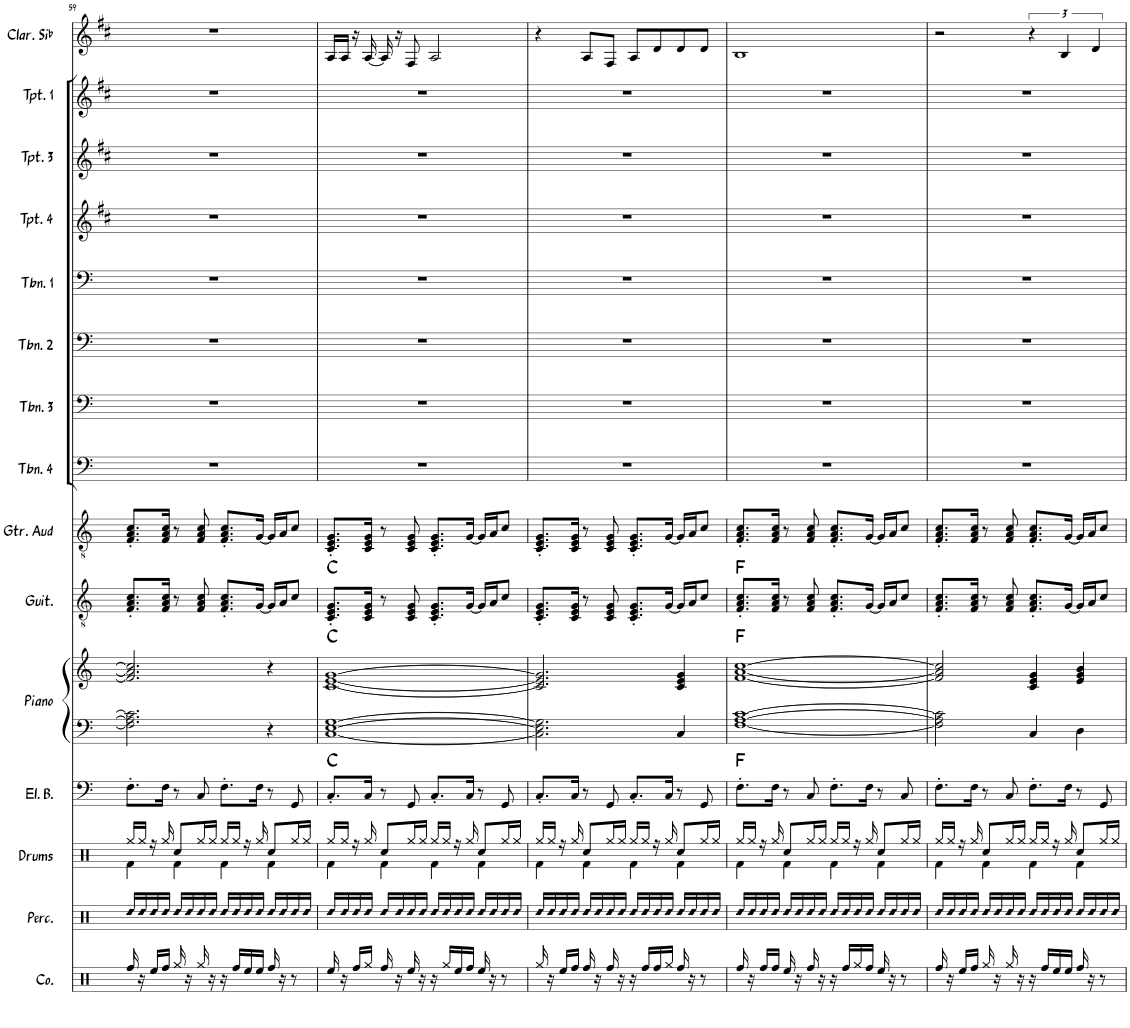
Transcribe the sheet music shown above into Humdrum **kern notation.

**kern	**kern	**kern	**kern	**harte	**kern	**kern	**harte	**kern	**harte	**kern	**kern	**kern	**kern	**kern	**kern	**kern	**kern	**kern
*part15	*part14	*part13	*part12	*part12	*part11	*part11	*part11	*part10	*part10	*part9	*part8	*part7	*part6	*part5	*part4	*part3	*part2	*part1
*staff16	*staff15	*staff14	*staff13	*	*staff12	*staff11	*	*staff10	*	*staff9	*staff8	*staff7	*staff6	*staff5	*staff4	*staff3	*staff2	*staff1
*I"Congas	*I"Percussion	*I"Drums	*I"Electric Bass	*	*I"Piano	*	*	*I"Guitar	*	*I"Guitar Audio	*I"Trombone 4	*I"Trombone 3	*I"Trombone 2	*I"Trombone 1	*I"Trumpet 4	*I"Trumpet 3	*I"Trumpet 1	*I"Clarinette en Sib
*I'Co.	*I'Perc.	*I'Drums	*I'El. B.	*	*I'Piano	*	*	*I'Guit.	*	*I'Gtr. Aud	*I'Tbn. 4	*I'Tbn. 3	*I'Tbn. 2	*I'Tbn. 1	*I'Tpt. 4	*I'Tpt. 3	*I'Tpt. 1	*I'Clar. Sib
!!LO:PB:g=z
*clefX	*clefX	*clefX	*clefF4	*	*clefF4	*clefG2	*	*clefGv2	*	*clefGv2	*clefF4	*clefF4	*clefF4	*clefF4	*clefG2	*clefG2	*clefG2	*clefG2
*	*	*	*Trd7c12	*	*	*	*	*	*	*	*	*	*	*	*Trd1c2	*Trd1c2	*Trd1c2	*Trd1c2
*k[]	*k[]	*k[]	*k[]	*	*k[]	*k[]	*	*k[]	*	*k[]	*k[]	*k[]	*k[]	*k[]	*k[f#c#]	*k[f#c#]	*k[f#c#]	*k[f#c#]
*M4/4	*M4/4	*M4/4	*M4/4	*	*M4/4	*M4/4	*	*M4/4	*	*M4/4	*M4/4	*M4/4	*M4/4	*M4/4	*M4/4	*M4/4	*M4/4	*M4/4
=59	=59	=59	=59	=59	=59	=59	=59	=59	=59	=59	=59	=59	=59	=59	=59	=59	=59	=59
!	!LO:N:head=diamond	!	!	!	!	!	!	!	!	!	!	!	!	!	!	!	!	!
*	*	*^	*	*	*	*	*	*	*	*	*	*	*	*	*	*	*	*
16Rff/	16Rdd/LL	16Rgg/LL	4Rf\	8.F'\L	.	2.F\] 2.A\] 2.c\]	2.f/] 2.a/] 2.cc/]	.	8.F/' 8.A/' 8.c/'L	.	8.F/' 8.A/' 8.c/'L	1r	1r	1r	1r	1r	1r	1r	1r
!	!LO:N:head=diamond	!	!	!	!	!	!	!	!	!	!	!	!	!	!	!	!	!	!
16r	16Rdd/	16Rgg/JJ	.	.	.	.	.	.	.	.	.	.	.	.	.	.	.	.	.
!	!LO:N:head=diamond	!	!	!	!	!	!	!	!	!	!	!	!	!	!	!	!	!	!
16Ree/LL	16Rdd/	16r	.	.	.	.	.	.	.	.	.	.	.	.	.	.	.	.	.
!	!LO:N:head=diamond	!	!	!	!	!	!	!	!	!	!	!	!	!	!	!	!	!	!
16Rff/JJ	16Rdd/JJ	16Rgg/	.	16F\Jk	.	.	.	.	16F/ 16A/ 16c/Jk	.	16F/ 16A/ 16c/Jk	.	.	.	.	.	.	.	.
!	!LO:N:head=diamond	!	!	!	!	!	!	!	!	!	!	!	!	!	!	!	!	!	!
16Rgg/	16Rdd/LL	8Rcc/L	4Rf\	8r	.	.	.	.	8r	.	8r	.	.	.	.	.	.	.	.
!	!LO:N:head=diamond	!	!	!	!	!	!	!	!	!	!	!	!	!	!	!	!	!	!
16r	16Rdd/	.	.	.	.	.	.	.	.	.	.	.	.	.	.	.	.	.	.
!	!LO:N:head=diamond	!	!	!	!	!	!	!	!	!	!	!	!	!	!	!	!	!	!
16Rgg/	16Rdd/	16Rgg/L	.	8C/	.	.	.	.	8F/ 8A/ 8c/	.	8F/ 8A/ 8c/	.	.	.	.	.	.	.	.
!	!LO:N:head=diamond	!	!	!	!	!	!	!	!	!	!	!	!	!	!	!	!	!	!
16r	16Rdd/JJ	16Rgg/JJ	.	.	.	.	.	.	.	.	.	.	.	.	.	.	.	.	.
!	!LO:N:head=diamond	!	!	!	!	!	!	!	!	!	!	!	!	!	!	!	!	!	!
16r	16Rdd/LL	16Rgg/LL	4Rf\	8.F'\L	.	.	.	.	8.F/' 8.A/' 8.c/'L	.	8.F/' 8.A/' 8.c/'L	.	.	.	.	.	.	.	.
!	!LO:N:head=diamond	!	!	!	!	!	!	!	!	!	!	!	!	!	!	!	!	!	!
16Rff/LL	16Rdd/	16Rgg/JJ	.	.	.	.	.	.	.	.	.	.	.	.	.	.	.	.	.
!	!LO:N:head=diamond	!	!	!	!	!	!	!	!	!	!	!	!	!	!	!	!	!	!
16Ree/	16Rdd/	16r	.	.	.	.	.	.	.	.	.	.	.	.	.	.	.	.	.
!	!LO:N:head=diamond	!	!	!	!	!	!	!	!	!	!	!	!	!	!	!	!	!	!
16Ree/JJ	16Rdd/JJ	16Rgg/	.	16F\Jk	.	.	.	.	[16G/Jk	.	[16G/Jk	.	.	.	.	.	.	.	.
!	!LO:N:head=diamond	!	!	!	!	!	!	!	!	!	!	!	!	!	!	!	!	!	!
16Rff/	16Rdd/LL	8Rcc/L	4Rf\	8r	.	4r	4r	.	16G/LL]	.	16G/LL]	.	.	.	.	.	.	.	.
!	!LO:N:head=diamond	!	!	!	!	!	!	!	!	!	!	!	!	!	!	!	!	!	!
16r	16Rdd/	.	.	.	.	.	.	.	16A/J	.	16A/J	.	.	.	.	.	.	.	.
!	!LO:N:head=diamond	!	!	!	!	!	!	!	!	!	!	!	!	!	!	!	!	!	!
8r	16Rdd/	16Rgg/L	.	8GG/	.	.	.	.	8c/J	.	8c/J	.	.	.	.	.	.	.	.
!	!LO:N:head=diamond	!	!	!	!	!	!	!	!	!	!	!	!	!	!	!	!	!	!
.	16Rdd/JJ	16Rgg/JJ	.	.	.	.	.	.	.	.	.	.	.	.	.	.	.	.	.
=60	=60	=60	=60	=60	=60	=60	=60	=60	=60	=60	=60	=60	=60	=60	=60	=60	=60	=60	=60
!	!LO:N:head=diamond	!	!	!	!	!	!	!	!	!	!	!	!	!	!	!	!	!	!
16Ree/	16Rdd/LL	16Rgg/LL	4Rf\	8.C'/L	C:maj	[1C [1E [1G	[1c [1e [1g	C:maj	8.C/' 8.E/' 8.G/'L	C:maj	8.C/' 8.E/' 8.G/'L	1r	1r	1r	1r	1r	1r	1r	16A/LL
!	!LO:N:head=diamond	!	!	!	!	!	!	!	!	!	!	!	!	!	!	!	!	!	!
16r	16Rdd/	16Rgg/JJ	.	.	.	.	.	.	.	.	.	.	.	.	.	.	.	.	16A/JJ
!	!LO:N:head=diamond	!	!	!	!	!	!	!	!	!	!	!	!	!	!	!	!	!	!
16Rff/LL	16Rdd/	16r	.	.	.	.	.	.	.	.	.	.	.	.	.	.	.	.	16r
!	!LO:N:head=diamond	!	!	!	!	!	!	!	!	!	!	!	!	!	!	!	!	!	!
16Rgg/JJ	16Rdd/JJ	16Rgg/	.	16C/Jk	.	.	.	.	16C/ 16E/ 16G/Jk	.	16C/ 16E/ 16G/Jk	.	.	.	.	.	.	.	[16A/
!	!LO:N:head=diamond	!	!	!	!	!	!	!	!	!	!	!	!	!	!	!	!	!	!
16Rff/	16Rdd/LL	8Rcc/L	4Rf\	8r	.	.	.	.	8r	.	8r	.	.	.	.	.	.	.	16A/]
!	!LO:N:head=diamond	!	!	!	!	!	!	!	!	!	!	!	!	!	!	!	!	!	!
16r	16Rdd/	.	.	.	.	.	.	.	.	.	.	.	.	.	.	.	.	.	16r
!	!LO:N:head=diamond	!	!	!	!	!	!	!	!	!	!	!	!	!	!	!	!	!	!
16Ree/	16Rdd/	16Rgg/L	.	8GG/	.	.	.	.	8C/ 8E/ 8G/	.	8C/ 8E/ 8G/	.	.	.	.	.	.	.	8F#/
!	!LO:N:head=diamond	!	!	!	!	!	!	!	!	!	!	!	!	!	!	!	!	!	!
16r	16Rdd/JJ	16Rgg/JJ	.	.	.	.	.	.	.	.	.	.	.	.	.	.	.	.	.
!	!LO:N:head=diamond	!	!	!	!	!	!	!	!	!	!	!	!	!	!	!	!	!	!
16r	16Rdd/LL	16Rgg/LL	4Rf\	8.C'/L	.	.	.	.	8.C/' 8.E/' 8.G/'L	.	8.C/' 8.E/' 8.G/'L	.	.	.	.	.	.	.	2A/
!	!LO:N:head=diamond	!	!	!	!	!	!	!	!	!	!	!	!	!	!	!	!	!	!
16Rgg/LL	16Rdd/	16Rgg/JJ	.	.	.	.	.	.	.	.	.	.	.	.	.	.	.	.	.
!	!LO:N:head=diamond	!	!	!	!	!	!	!	!	!	!	!	!	!	!	!	!	!	!
16Ree/	16Rdd/	16r	.	.	.	.	.	.	.	.	.	.	.	.	.	.	.	.	.
!	!LO:N:head=diamond	!	!	!	!	!	!	!	!	!	!	!	!	!	!	!	!	!	!
16Rff/JJ	16Rdd/JJ	16Rgg/	.	16C/Jk	.	.	.	.	[16G/Jk	.	[16G/Jk	.	.	.	.	.	.	.	.
!	!LO:N:head=diamond	!	!	!	!	!	!	!	!	!	!	!	!	!	!	!	!	!	!
16Ree/	16Rdd/LL	8Rcc/L	4Rf\	8r	.	.	.	.	16G/LL]	.	16G/LL]	.	.	.	.	.	.	.	.
!	!LO:N:head=diamond	!	!	!	!	!	!	!	!	!	!	!	!	!	!	!	!	!	!
16r	16Rdd/	.	.	.	.	.	.	.	16A/J	.	16A/J	.	.	.	.	.	.	.	.
!	!LO:N:head=diamond	!	!	!	!	!	!	!	!	!	!	!	!	!	!	!	!	!	!
8r	16Rdd/	16Rgg/L	.	8GG/	.	.	.	.	8c/J	.	8c/J	.	.	.	.	.	.	.	.
!	!LO:N:head=diamond	!	!	!	!	!	!	!	!	!	!	!	!	!	!	!	!	!	!
.	16Rdd/JJ	16Rgg/JJ	.	.	.	.	.	.	.	.	.	.	.	.	.	.	.	.	.
=61	=61	=61	=61	=61	=61	=61	=61	=61	=61	=61	=61	=61	=61	=61	=61	=61	=61	=61	=61
!	!LO:N:head=diamond	!	!	!	!	!	!	!	!	!	!	!	!	!	!	!	!	!	!
16Rgg/	16Rdd/LL	16Rgg/LL	4Rf\	8.C'/L	.	2.C\] 2.E\] 2.G\]	2.c/] 2.e/] 2.g/]	.	8.C/' 8.E/' 8.G/'L	.	8.C/' 8.E/' 8.G/'L	1r	1r	1r	1r	1r	1r	1r	4r
!	!LO:N:head=diamond	!	!	!	!	!	!	!	!	!	!	!	!	!	!	!	!	!	!
16r	16Rdd/	16Rgg/JJ	.	.	.	.	.	.	.	.	.	.	.	.	.	.	.	.	.
!	!LO:N:head=diamond	!	!	!	!	!	!	!	!	!	!	!	!	!	!	!	!	!	!
16Ree/LL	16Rdd/	16r	.	.	.	.	.	.	.	.	.	.	.	.	.	.	.	.	.
!	!LO:N:head=diamond	!	!	!	!	!	!	!	!	!	!	!	!	!	!	!	!	!	!
16Rff/JJ	16Rdd/JJ	16Rgg/	.	16C/Jk	.	.	.	.	16C/ 16E/ 16G/Jk	.	16C/ 16E/ 16G/Jk	.	.	.	.	.	.	.	.
!	!LO:N:head=diamond	!	!	!	!	!	!	!	!	!	!	!	!	!	!	!	!	!	!
16Rff/	16Rdd/LL	8Rcc/L	4Rf\	8r	.	.	.	.	8r	.	8r	.	.	.	.	.	.	.	8A/L
!	!LO:N:head=diamond	!	!	!	!	!	!	!	!	!	!	!	!	!	!	!	!	!	!
16r	16Rdd/	.	.	.	.	.	.	.	.	.	.	.	.	.	.	.	.	.	.
!	!LO:N:head=diamond	!	!	!	!	!	!	!	!	!	!	!	!	!	!	!	!	!	!
16Rff/	16Rdd/	16Rgg/L	.	8GG/	.	.	.	.	8C/ 8E/ 8G/	.	8C/ 8E/ 8G/	.	.	.	.	.	.	.	8F#/J
!	!LO:N:head=diamond	!	!	!	!	!	!	!	!	!	!	!	!	!	!	!	!	!	!
16r	16Rdd/JJ	16Rgg/JJ	.	.	.	.	.	.	.	.	.	.	.	.	.	.	.	.	.
!	!LO:N:head=diamond	!	!	!	!	!	!	!	!	!	!	!	!	!	!	!	!	!	!
16r	16Rdd/LL	16Rgg/LL	4Rf\	8.C'/L	.	.	.	.	8.C/' 8.E/' 8.G/'L	.	8.C/' 8.E/' 8.G/'L	.	.	.	.	.	.	.	8A/L
!	!LO:N:head=diamond	!	!	!	!	!	!	!	!	!	!	!	!	!	!	!	!	!	!
16Rff/LL	16Rdd/	16Rgg/JJ	.	.	.	.	.	.	.	.	.	.	.	.	.	.	.	.	.
!	!LO:N:head=diamond	!	!	!	!	!	!	!	!	!	!	!	!	!	!	!	!	!	!
16Rff/	16Rdd/	16r	.	.	.	.	.	.	.	.	.	.	.	.	.	.	.	.	8d/
!	!LO:N:head=diamond	!	!	!	!	!	!	!	!	!	!	!	!	!	!	!	!	!	!
16Rgg/JJ	16Rdd/JJ	16Rgg/	.	16C/Jk	.	.	.	.	[16G/Jk	.	[16G/Jk	.	.	.	.	.	.	.	.
!	!LO:N:head=diamond	!	!	!	!	!	!	!	!	!	!	!	!	!	!	!	!	!	!
16Rff/	16Rdd/LL	8Rcc/L	4Rf\	8r	.	4C/	4c/ 4e/ 4g/	.	16G/LL]	.	16G/LL]	.	.	.	.	.	.	.	8d/
!	!LO:N:head=diamond	!	!	!	!	!	!	!	!	!	!	!	!	!	!	!	!	!	!
16r	16Rdd/	.	.	.	.	.	.	.	16A/J	.	16A/J	.	.	.	.	.	.	.	.
!	!LO:N:head=diamond	!	!	!	!	!	!	!	!	!	!	!	!	!	!	!	!	!	!
8r	16Rdd/	16Rgg/L	.	8GG/	.	.	.	.	8c/J	.	8c/J	.	.	.	.	.	.	.	8d/J
!	!LO:N:head=diamond	!	!	!	!	!	!	!	!	!	!	!	!	!	!	!	!	!	!
.	16Rdd/JJ	16Rgg/JJ	.	.	.	.	.	.	.	.	.	.	.	.	.	.	.	.	.
=62	=62	=62	=62	=62	=62	=62	=62	=62	=62	=62	=62	=62	=62	=62	=62	=62	=62	=62	=62
!	!LO:N:head=diamond	!	!	!	!	!	!	!	!	!	!	!	!	!	!	!	!	!	!
16Rff/	16Rdd/LL	16Rgg/LL	4Rf\	8.F'\L	F:maj	[1F [1A [1c	[1f [1a [1cc	F:maj	8.F/' 8.A/' 8.c/'L	F:maj	8.F/' 8.A/' 8.c/'L	1r	1r	1r	1r	1r	1r	1r	1B
!	!LO:N:head=diamond	!	!	!	!	!	!	!	!	!	!	!	!	!	!	!	!	!	!
16r	16Rdd/	16Rgg/JJ	.	.	.	.	.	.	.	.	.	.	.	.	.	.	.	.	.
!	!LO:N:head=diamond	!	!	!	!	!	!	!	!	!	!	!	!	!	!	!	!	!	!
16Rff/LL	16Rdd/	16r	.	.	.	.	.	.	.	.	.	.	.	.	.	.	.	.	.
!	!LO:N:head=diamond	!	!	!	!	!	!	!	!	!	!	!	!	!	!	!	!	!	!
16Rff/JJ	16Rdd/JJ	16Rgg/	.	16F\Jk	.	.	.	.	16F/ 16A/ 16c/Jk	.	16F/ 16A/ 16c/Jk	.	.	.	.	.	.	.	.
!	!LO:N:head=diamond	!	!	!	!	!	!	!	!	!	!	!	!	!	!	!	!	!	!
16Ree/	16Rdd/LL	8Rcc/L	4Rf\	8r	.	.	.	.	8r	.	8r	.	.	.	.	.	.	.	.
!	!LO:N:head=diamond	!	!	!	!	!	!	!	!	!	!	!	!	!	!	!	!	!	!
16r	16Rdd/	.	.	.	.	.	.	.	.	.	.	.	.	.	.	.	.	.	.
!	!LO:N:head=diamond	!	!	!	!	!	!	!	!	!	!	!	!	!	!	!	!	!	!
16Rff/	16Rdd/	16Rgg/L	.	8C/	.	.	.	.	8F/ 8A/ 8c/	.	8F/ 8A/ 8c/	.	.	.	.	.	.	.	.
!	!LO:N:head=diamond	!	!	!	!	!	!	!	!	!	!	!	!	!	!	!	!	!	!
16r	16Rdd/JJ	16Rgg/JJ	.	.	.	.	.	.	.	.	.	.	.	.	.	.	.	.	.
!	!LO:N:head=diamond	!	!	!	!	!	!	!	!	!	!	!	!	!	!	!	!	!	!
16r	16Rdd/LL	16Rgg/LL	4Rf\	8.F'\L	.	.	.	.	8.F/' 8.A/' 8.c/'L	.	8.F/' 8.A/' 8.c/'L	.	.	.	.	.	.	.	.
!	!LO:N:head=diamond	!	!	!	!	!	!	!	!	!	!	!	!	!	!	!	!	!	!
16Rff/LL	16Rdd/	16Rgg/JJ	.	.	.	.	.	.	.	.	.	.	.	.	.	.	.	.	.
!	!LO:N:head=diamond	!	!	!	!	!	!	!	!	!	!	!	!	!	!	!	!	!	!
16Rgg/	16Rdd/	16r	.	.	.	.	.	.	.	.	.	.	.	.	.	.	.	.	.
!	!LO:N:head=diamond	!	!	!	!	!	!	!	!	!	!	!	!	!	!	!	!	!	!
16Rff/JJ	16Rdd/JJ	16Rgg/	.	16F\Jk	.	.	.	.	[16G/Jk	.	[16G/Jk	.	.	.	.	.	.	.	.
!	!LO:N:head=diamond	!	!	!	!	!	!	!	!	!	!	!	!	!	!	!	!	!	!
16Ree/	16Rdd/LL	8Rcc/L	4Rf\	8r	.	.	.	.	16G/LL]	.	16G/LL]	.	.	.	.	.	.	.	.
!	!LO:N:head=diamond	!	!	!	!	!	!	!	!	!	!	!	!	!	!	!	!	!	!
16r	16Rdd/	.	.	.	.	.	.	.	16A/J	.	16A/J	.	.	.	.	.	.	.	.
!	!LO:N:head=diamond	!	!	!	!	!	!	!	!	!	!	!	!	!	!	!	!	!	!
8r	16Rdd/	16Rgg/L	.	8C/	.	.	.	.	8c/J	.	8c/J	.	.	.	.	.	.	.	.
!	!LO:N:head=diamond	!	!	!	!	!	!	!	!	!	!	!	!	!	!	!	!	!	!
.	16Rdd/JJ	16Rgg/JJ	.	.	.	.	.	.	.	.	.	.	.	.	.	.	.	.	.
=63	=63	=63	=63	=63	=63	=63	=63	=63	=63	=63	=63	=63	=63	=63	=63	=63	=63	=63	=63
!	!LO:N:head=diamond	!	!	!	!	!	!	!	!	!	!	!	!	!	!	!	!	!	!
16Rff/	16Rdd/LL	16Rgg/LL	4Rf\	8.F'\L	.	2F\] 2A\] 2c\]	2f/] 2a/] 2cc/]	.	8.F/' 8.A/' 8.c/'L	.	8.F/' 8.A/' 8.c/'L	1r	1r	1r	1r	1r	1r	1r	2r
!	!LO:N:head=diamond	!	!	!	!	!	!	!	!	!	!	!	!	!	!	!	!	!	!
16r	16Rdd/	16Rgg/JJ	.	.	.	.	.	.	.	.	.	.	.	.	.	.	.	.	.
!	!LO:N:head=diamond	!	!	!	!	!	!	!	!	!	!	!	!	!	!	!	!	!	!
16Ree/LL	16Rdd/	16r	.	.	.	.	.	.	.	.	.	.	.	.	.	.	.	.	.
!	!LO:N:head=diamond	!	!	!	!	!	!	!	!	!	!	!	!	!	!	!	!	!	!
16Rff/JJ	16Rdd/JJ	16Rgg/	.	16F\Jk	.	.	.	.	16F/ 16A/ 16c/Jk	.	16F/ 16A/ 16c/Jk	.	.	.	.	.	.	.	.
!	!LO:N:head=diamond	!	!	!	!	!	!	!	!	!	!	!	!	!	!	!	!	!	!
16Rgg/	16Rdd/LL	8Rcc/L	4Rf\	8r	.	.	.	.	8r	.	8r	.	.	.	.	.	.	.	.
!	!LO:N:head=diamond	!	!	!	!	!	!	!	!	!	!	!	!	!	!	!	!	!	!
16r	16Rdd/	.	.	.	.	.	.	.	.	.	.	.	.	.	.	.	.	.	.
!	!LO:N:head=diamond	!	!	!	!	!	!	!	!	!	!	!	!	!	!	!	!	!	!
16Rgg/	16Rdd/	16Rgg/L	.	8C/	.	.	.	.	8F/ 8A/ 8c/	.	8F/ 8A/ 8c/	.	.	.	.	.	.	.	.
!	!LO:N:head=diamond	!	!	!	!	!	!	!	!	!	!	!	!	!	!	!	!	!	!
16r	16Rdd/JJ	16Rgg/JJ	.	.	.	.	.	.	.	.	.	.	.	.	.	.	.	.	.
!	!LO:N:head=diamond	!	!	!	!	!	!	!	!	!	!	!	!	!	!	!	!	!	!
16r	16Rdd/LL	16Rgg/LL	4Rf\	8.F'\L	.	4C/	4c/ 4e/ 4g/	.	8.F/' 8.A/' 8.c/'L	.	8.F/' 8.A/' 8.c/'L	.	.	.	.	.	.	.	6r
!	!LO:N:head=diamond	!	!	!	!	!	!	!	!	!	!	!	!	!	!	!	!	!	!
16Rff/LL	16Rdd/	16Rgg/JJ	.	.	.	.	.	.	.	.	.	.	.	.	.	.	.	.	.
!	!LO:N:head=diamond	!	!	!	!	!	!	!	!	!	!	!	!	!	!	!	!	!	!
16Ree/	16Rdd/	16r	.	.	.	.	.	.	.	.	.	.	.	.	.	.	.	.	.
.	.	.	.	.	.	.	.	.	.	.	.	.	.	.	.	.	.	.	6B/
!	!LO:N:head=diamond	!	!	!	!	!	!	!	!	!	!	!	!	!	!	!	!	!	!
16Ree/JJ	16Rdd/JJ	16Rgg/	.	16F\Jk	.	.	.	.	[16G/Jk	.	[16G/Jk	.	.	.	.	.	.	.	.
!	!LO:N:head=diamond	!	!	!	!	!	!	!	!	!	!	!	!	!	!	!	!	!	!
16Rff/	16Rdd/LL	8Rcc/L	4Rf\	8r	.	4E\	4e/ 4g/ 4b/	.	16G/LL]	.	16G/LL]	.	.	.	.	.	.	.	.
!	!LO:N:head=diamond	!	!	!	!	!	!	!	!	!	!	!	!	!	!	!	!	!	!
16r	16Rdd/	.	.	.	.	.	.	.	16A/J	.	16A/J	.	.	.	.	.	.	.	.
.	.	.	.	.	.	.	.	.	.	.	.	.	.	.	.	.	.	.	6d/
!	!LO:N:head=diamond	!	!	!	!	!	!	!	!	!	!	!	!	!	!	!	!	!	!
8r	16Rdd/	16Rgg/L	.	8GG/	.	.	.	.	8c/J	.	8c/J	.	.	.	.	.	.	.	.
!	!LO:N:head=diamond	!	!	!	!	!	!	!	!	!	!	!	!	!	!	!	!	!	!
.	16Rdd/JJ	16Rgg/JJ	.	.	.	.	.	.	.	.	.	.	.	.	.	.	.	.	.
*	*	*v	*v	*	*	*	*	*	*	*	*	*	*	*	*	*	*	*	*
=	=	=	=	=	=	=	=	=	=	=	=	=	=	=	=	=	=	=
*-	*-	*-	*-	*-	*-	*-	*-	*-	*-	*-	*-	*-	*-	*-	*-	*-	*-	*-
